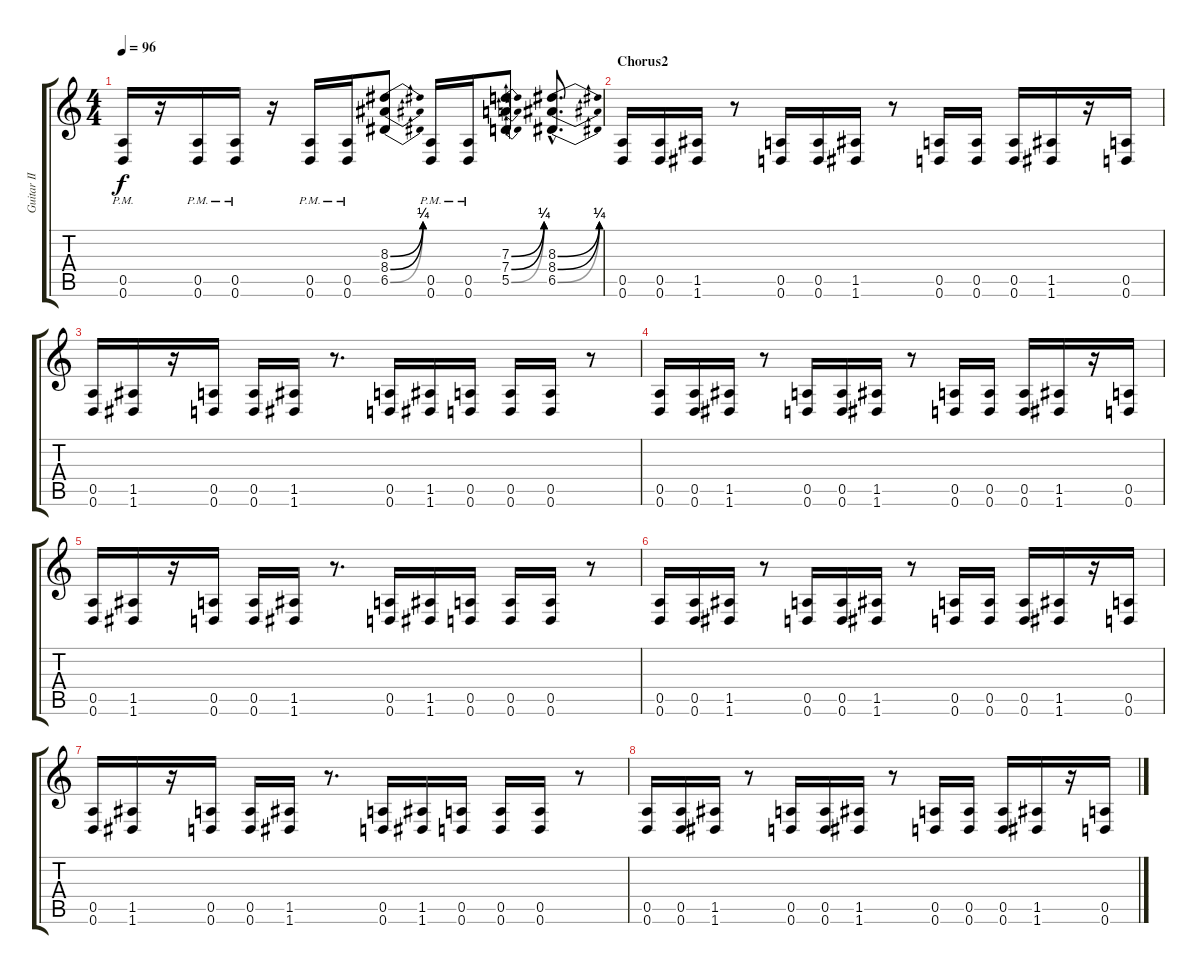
\track ("Guitar II [Ovr.] - Bard Tortstensen" "Guitar II ") {instrument overdrivenguitar}
\staff {score tabs}
\tuning (E4 B3 G3 D3 A2 D2) {hide}
\ts (4 4)
\tempo 96
\clef g2
\ks c
(0.5{pm} 0.6{pm}).16{dy f} r.16 (0.5{pm} 0.6{pm}).16 (0.5{pm} 0.6{pm}).16 r.16 (0.5{pm} 0.6{pm}).16 (0.5{pm} 0.6{pm}).16 (8.3{be (bend 0 0 60 1)} 8.4{be (bend 0 0 60 1)} 6.5{be (bend 0 0 60 1)}).8 (0.5{pm} 0.6{pm}).16 (0.5{pm} 0.6{pm}).16 (7.3{be (bend 0 0 60 1)} 7.4{be (bend 0 0 60 1)} 5.5{be (bend 0 0 60 1)}).8 (8.3{be (bend 0 0 60 1) hac} 8.4{be (bend 0 0 60 1) hac} 6.5{be (bend 0 0 60 1) hac}).8{d} |
\section ("" "Chorus2")
(0.5 0.6).16 (0.5 0.6).16 (1.5 1.6).16 r.8 (0.5 0.6).16 (0.5 0.6).16 (1.5 1.6).16 r.8 (0.5 0.6).16 (0.5 0.6).16 (0.5 0.6).16 (1.5 1.6).16 r.16 (0.5 0.6).16 |
(0.5 0.6).16 (1.5 1.6).16 r.16 (0.5 0.6).16 (0.5 0.6).16 (1.5 1.6).16 r.8{d} (0.5 0.6).16 (1.5 1.6).16 (0.5 0.6).16 (0.5 0.6).16 (0.5 0.6).16 r.8 |
(0.5 0.6).16 (0.5 0.6).16 (1.5 1.6).16 r.8 (0.5 0.6).16 (0.5 0.6).16 (1.5 1.6).16 r.8 (0.5 0.6).16 (0.5 0.6).16 (0.5 0.6).16 (1.5 1.6).16 r.16 (0.5 0.6).16 |
(0.5 0.6).16 (1.5 1.6).16 r.16 (0.5 0.6).16 (0.5 0.6).16 (1.5 1.6).16 r.8{d} (0.5 0.6).16 (1.5 1.6).16 (0.5 0.6).16 (0.5 0.6).16 (0.5 0.6).16 r.8 |
(0.5 0.6).16 (0.5 0.6).16 (1.5 1.6).16 r.8 (0.5 0.6).16 (0.5 0.6).16 (1.5 1.6).16 r.8 (0.5 0.6).16 (0.5 0.6).16 (0.5 0.6).16 (1.5 1.6).16 r.16 (0.5 0.6).16 |
(0.5 0.6).16 (1.5 1.6).16 r.16 (0.5 0.6).16 (0.5 0.6).16 (1.5 1.6).16 r.8{d} (0.5 0.6).16 (1.5 1.6).16 (0.5 0.6).16 (0.5 0.6).16 (0.5 0.6).16 r.8 |
(0.5 0.6).16 (0.5 0.6).16 (1.5 1.6).16 r.8 (0.5 0.6).16 (0.5 0.6).16 (1.5 1.6).16 r.8 (0.5 0.6).16 (0.5 0.6).16 (0.5 0.6).16 (1.5 1.6).16 r.16 (0.5 0.6).16
